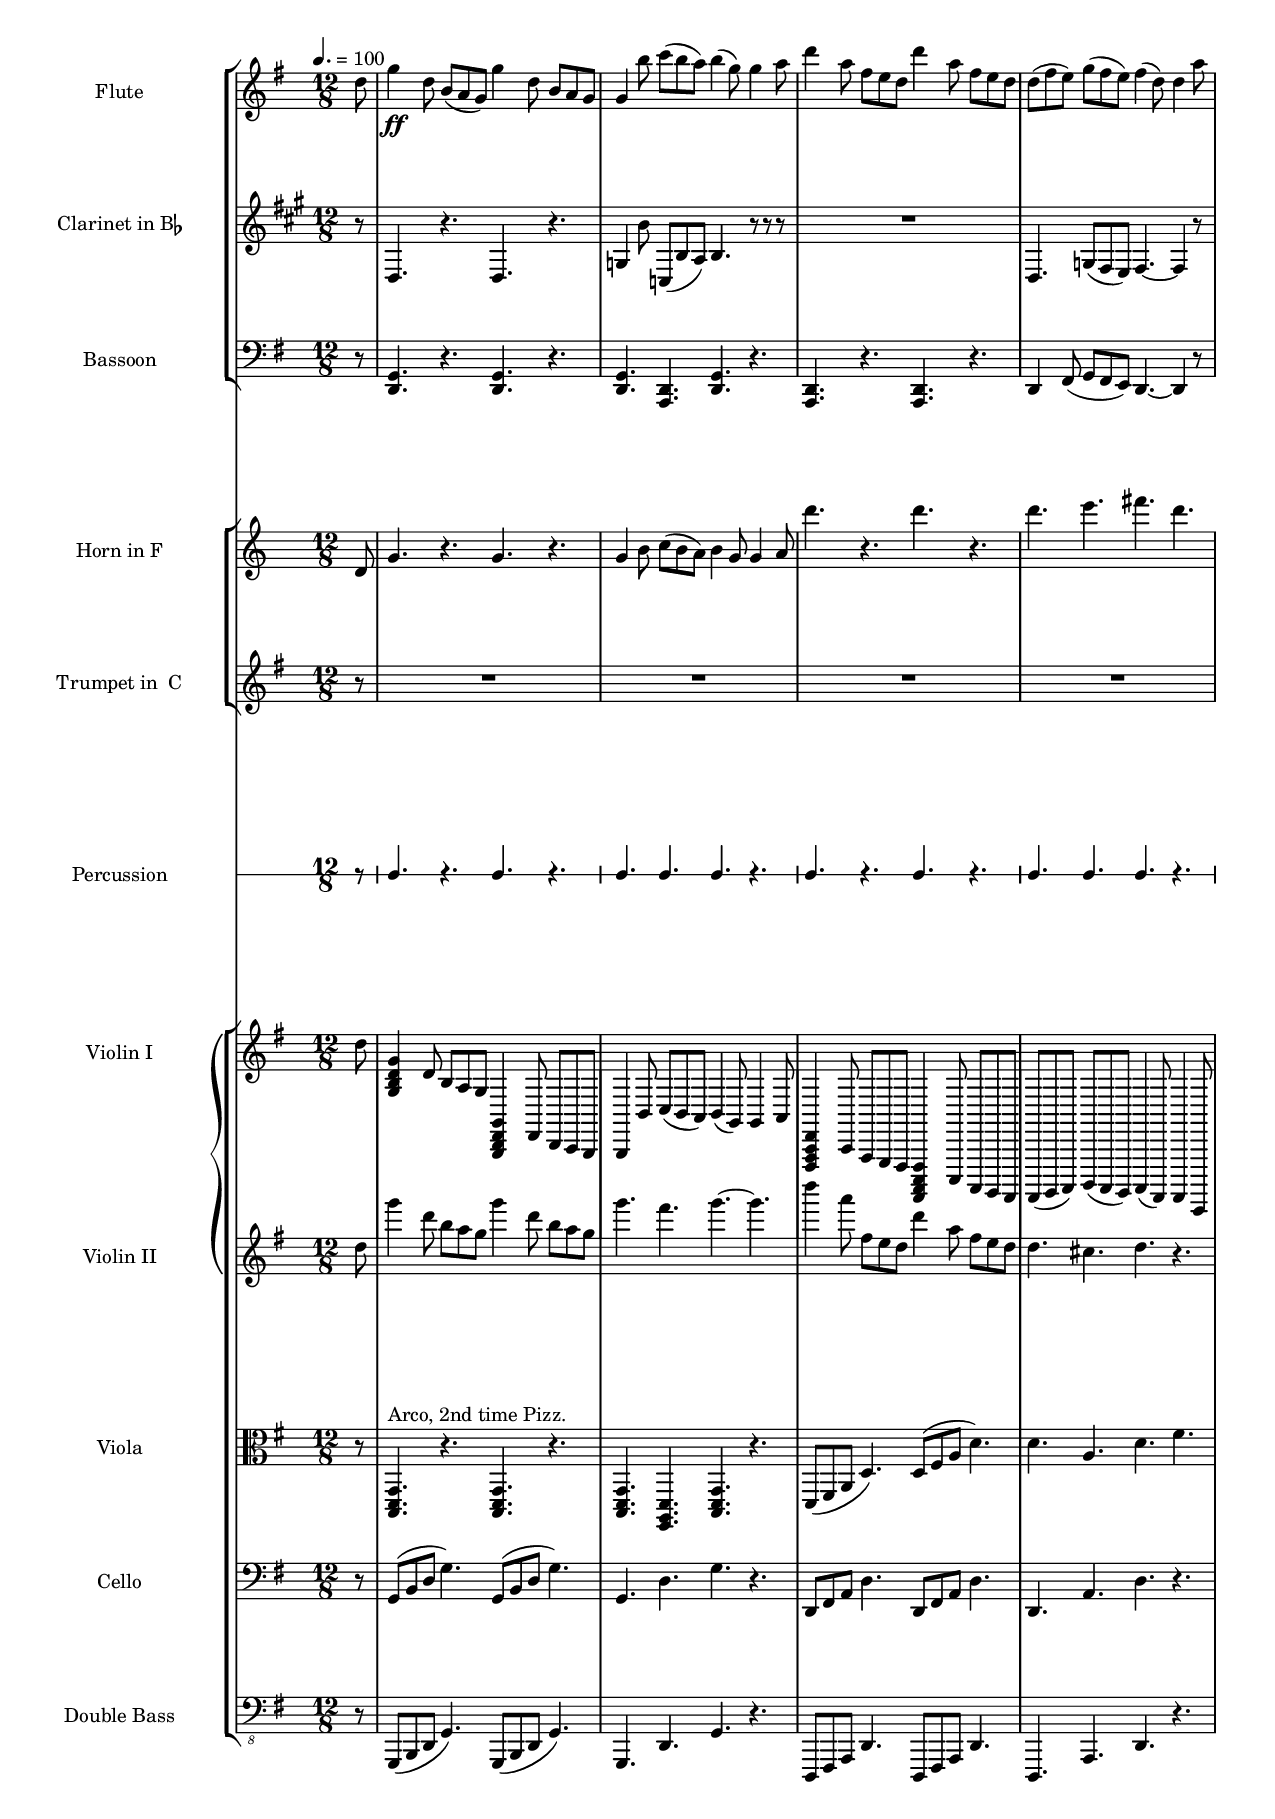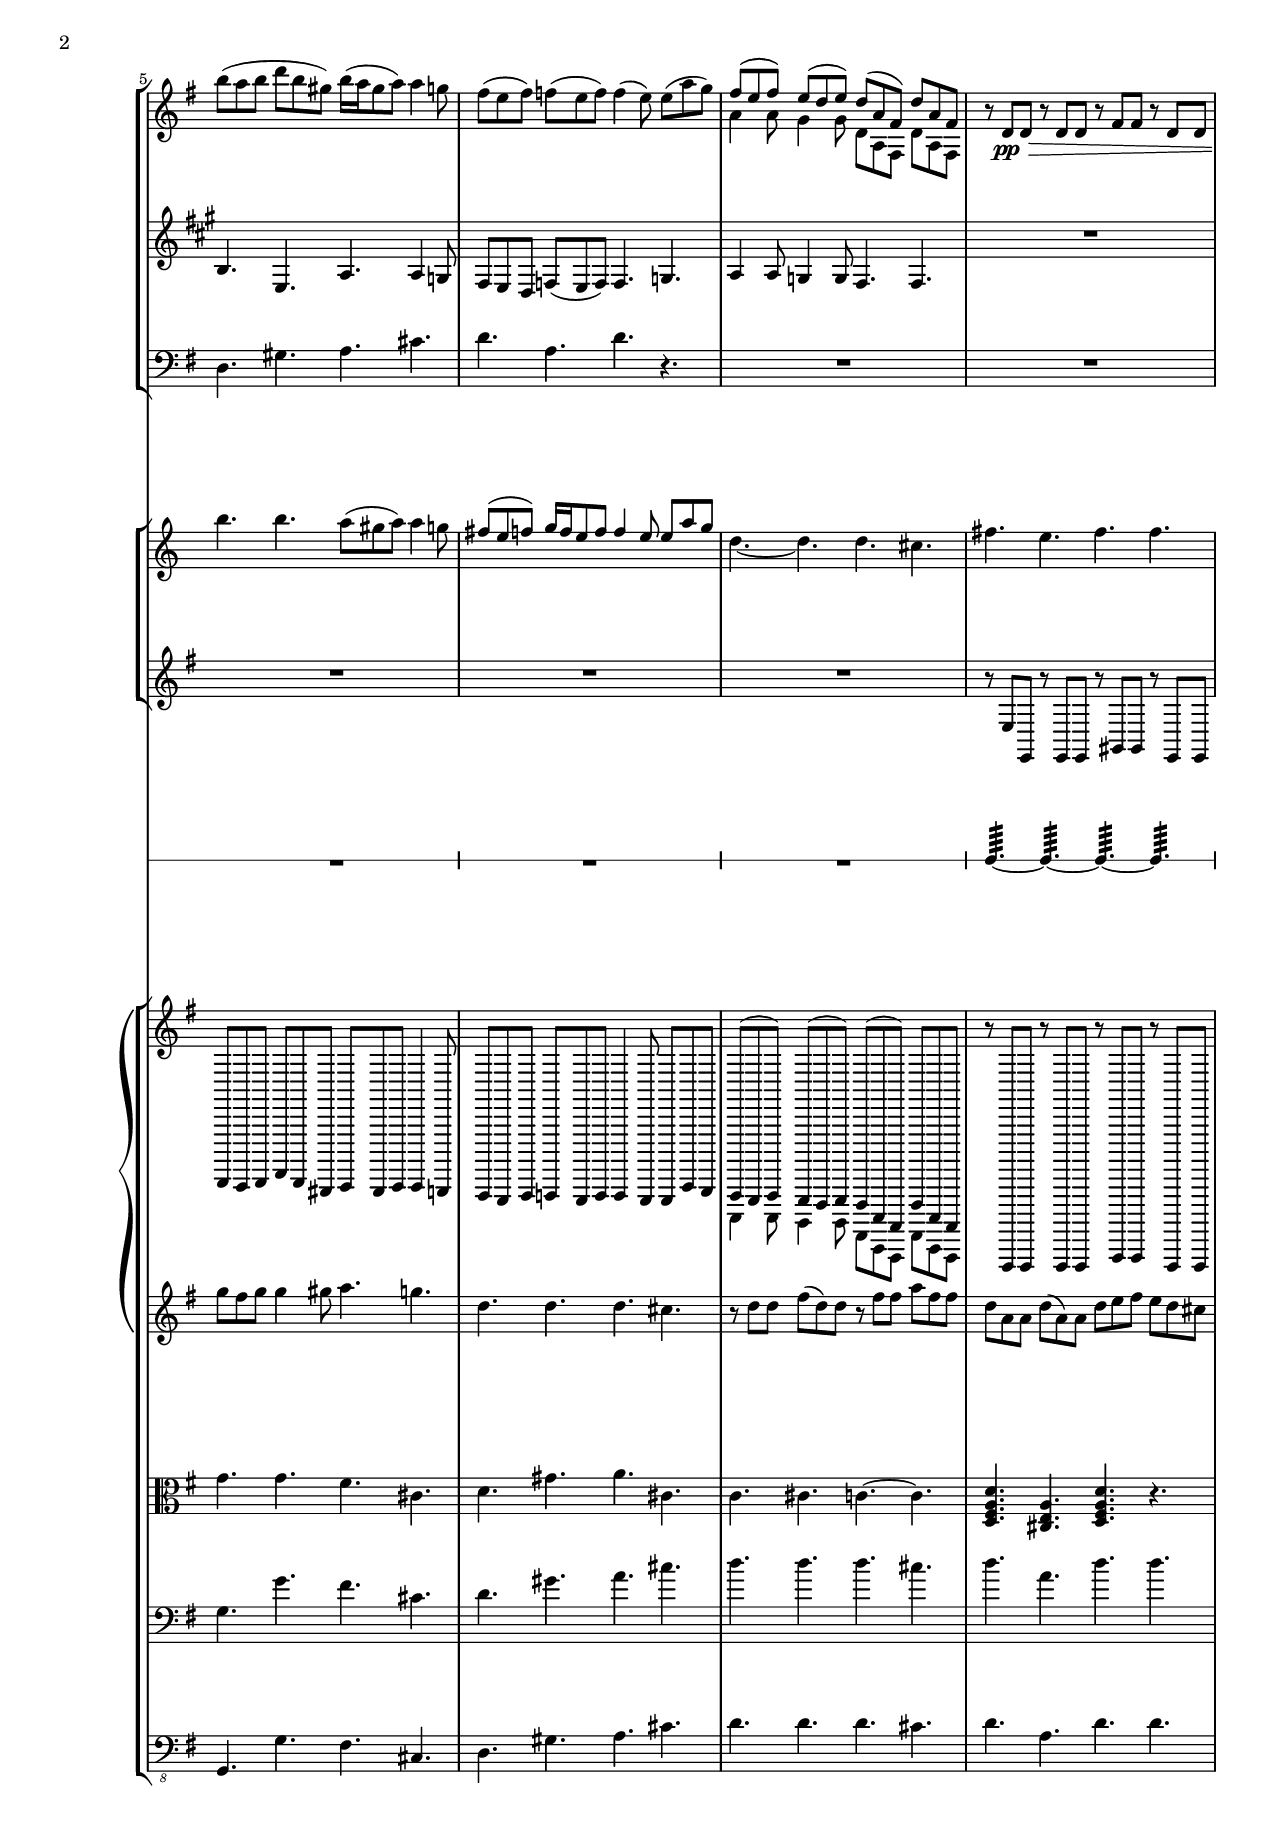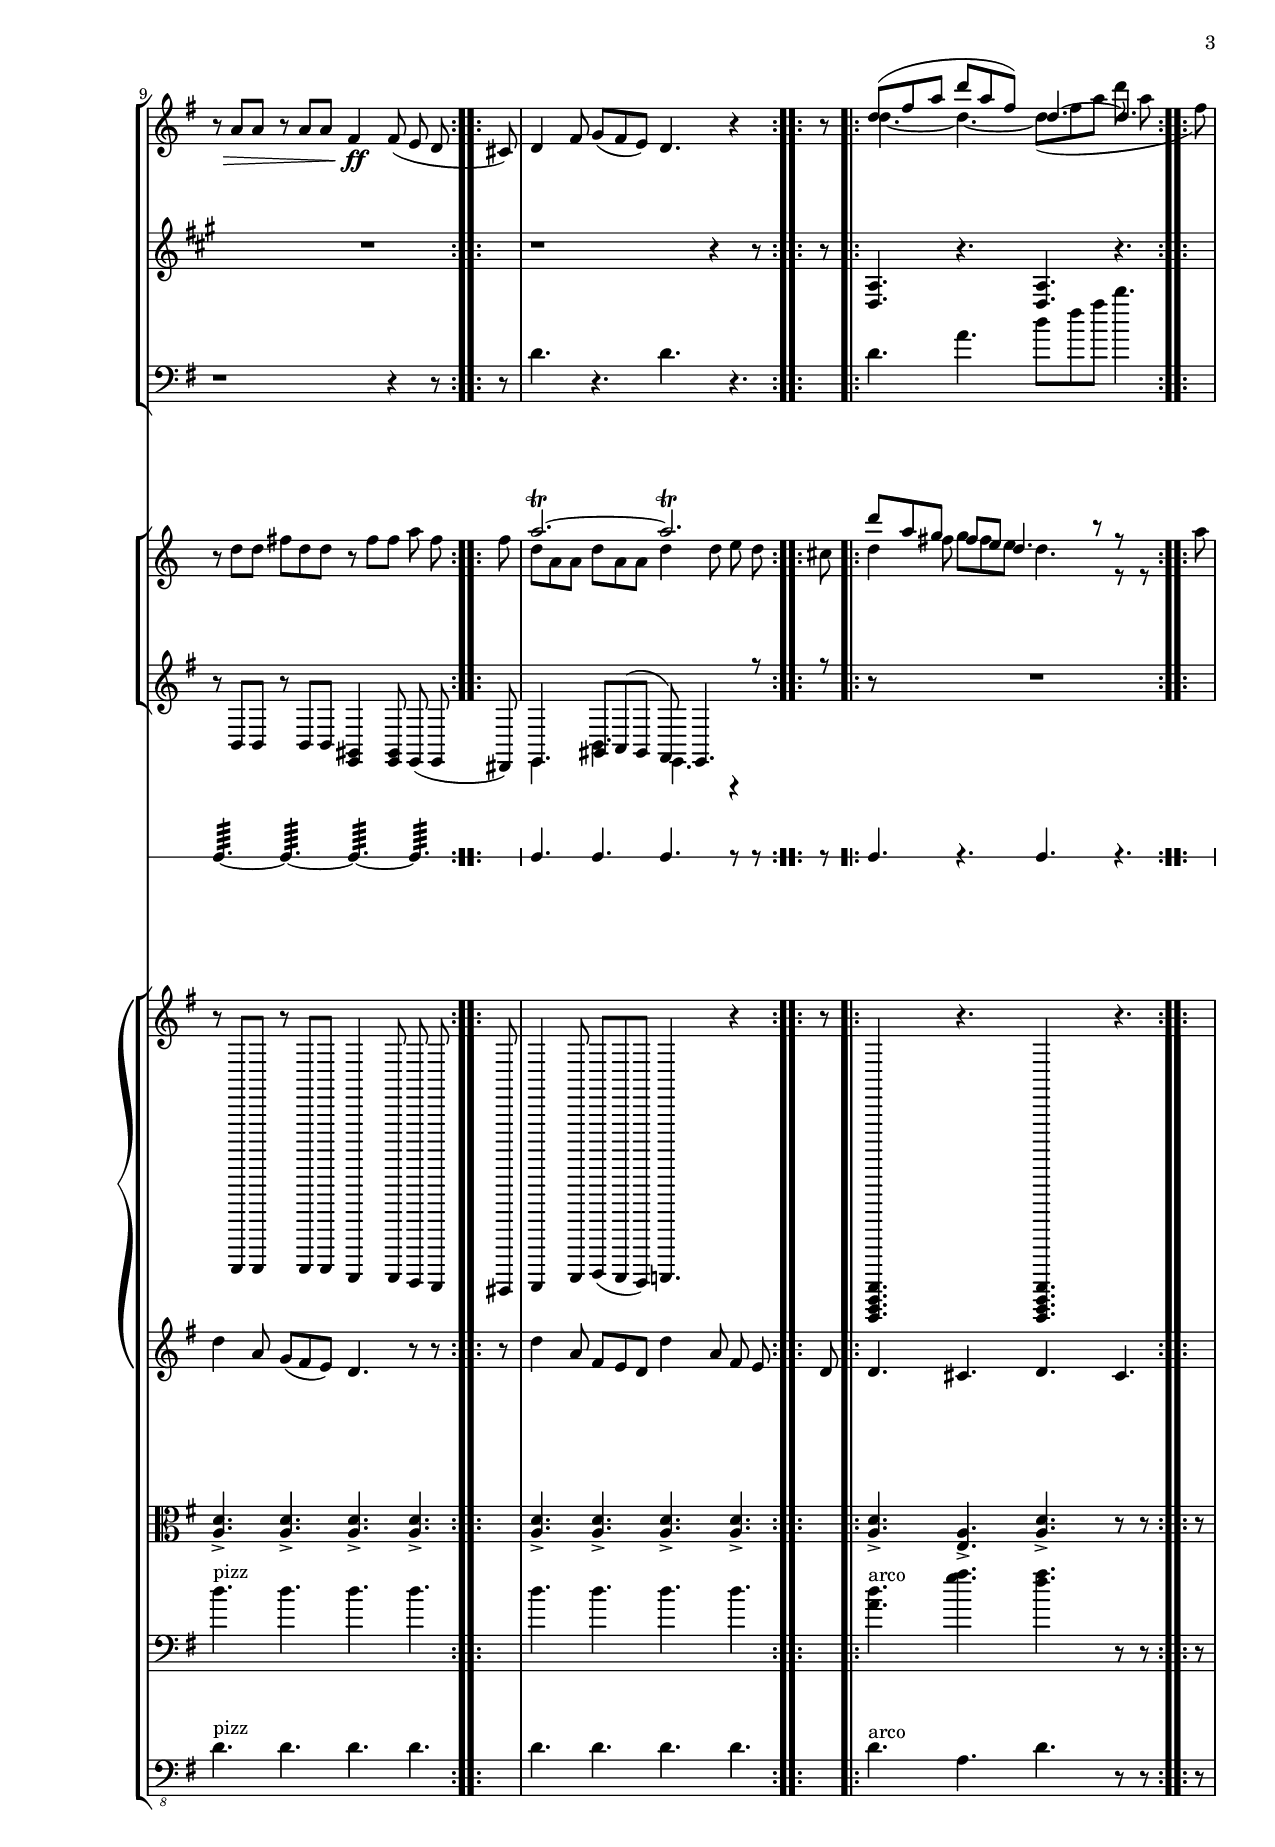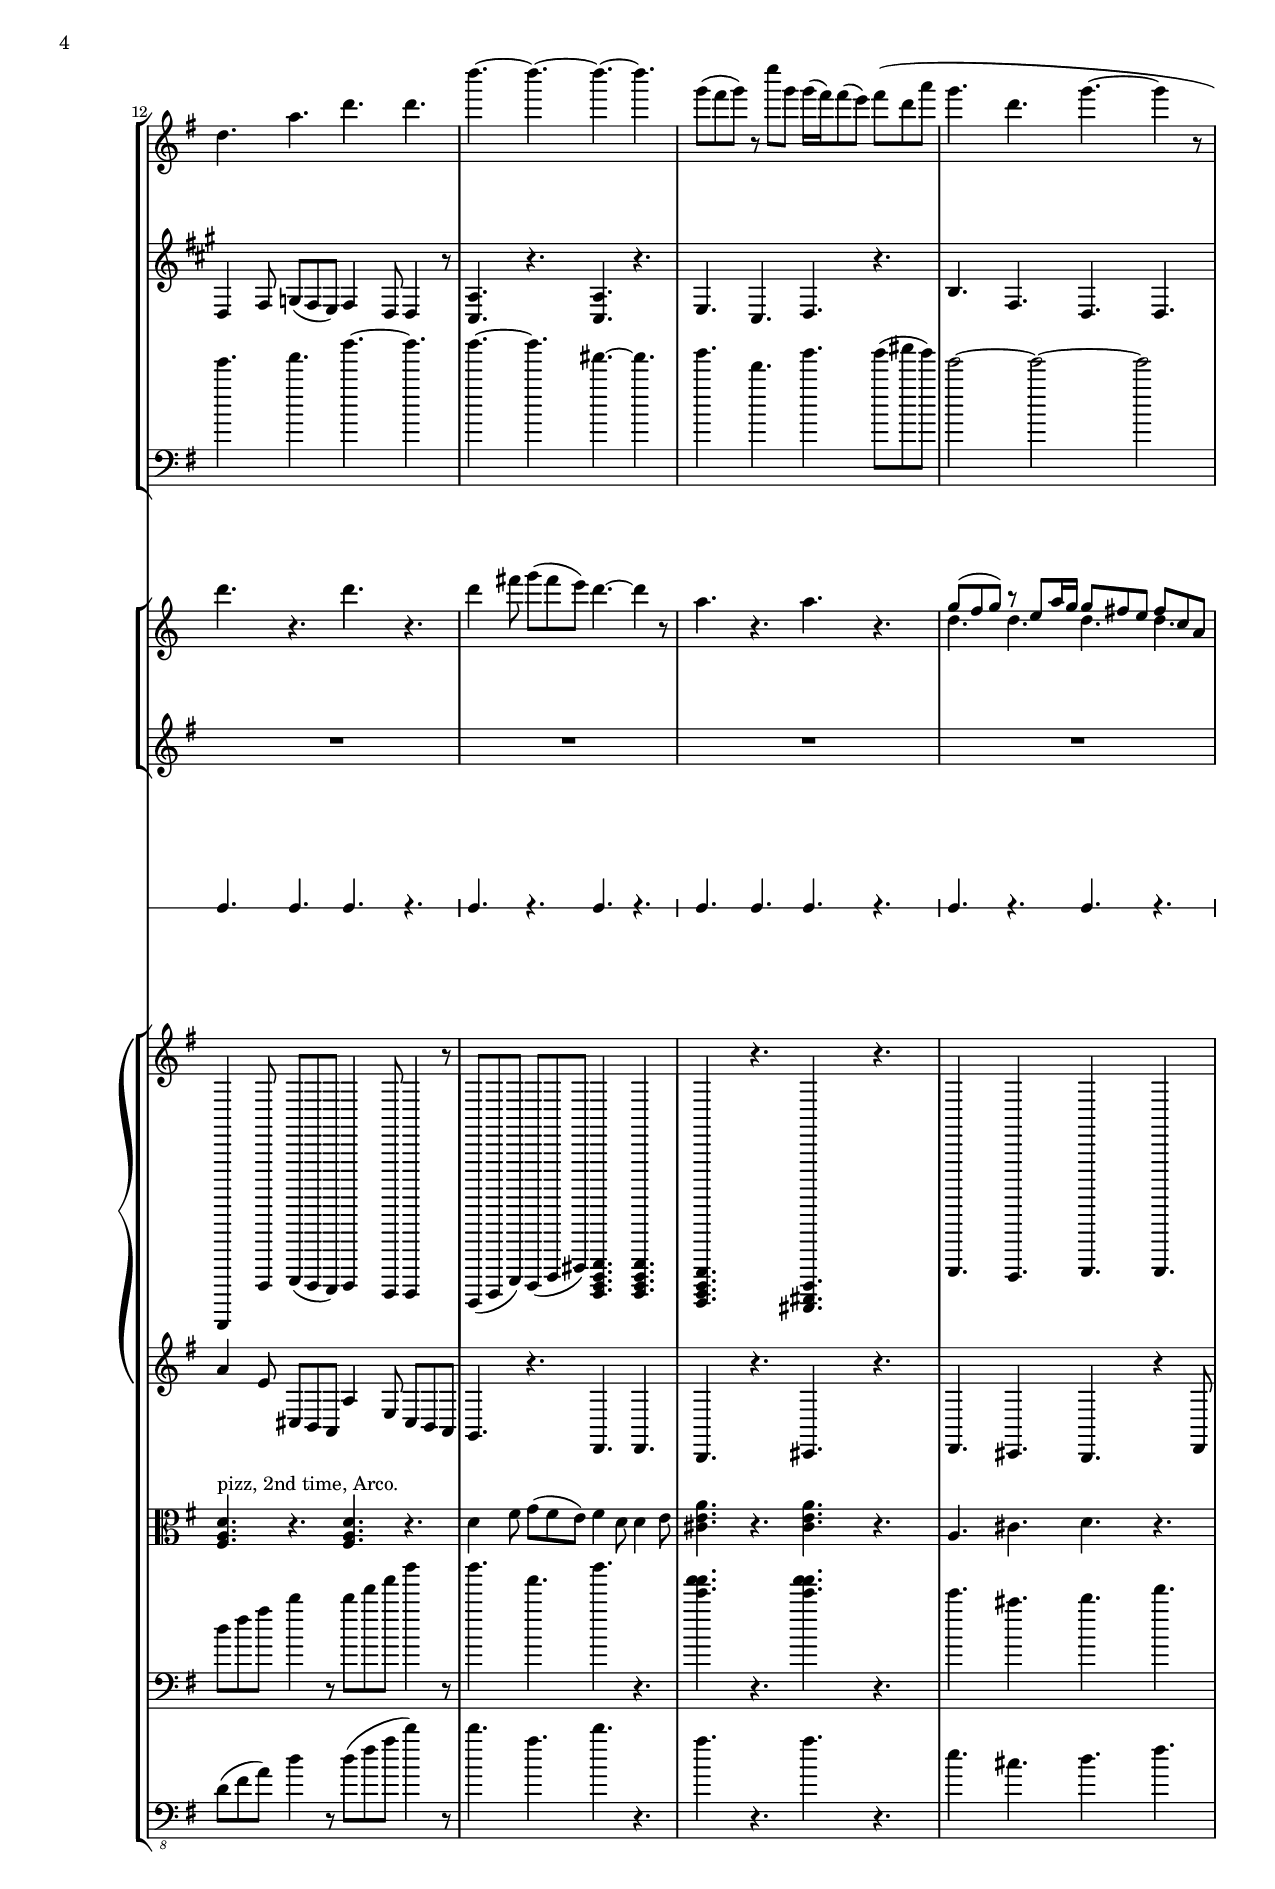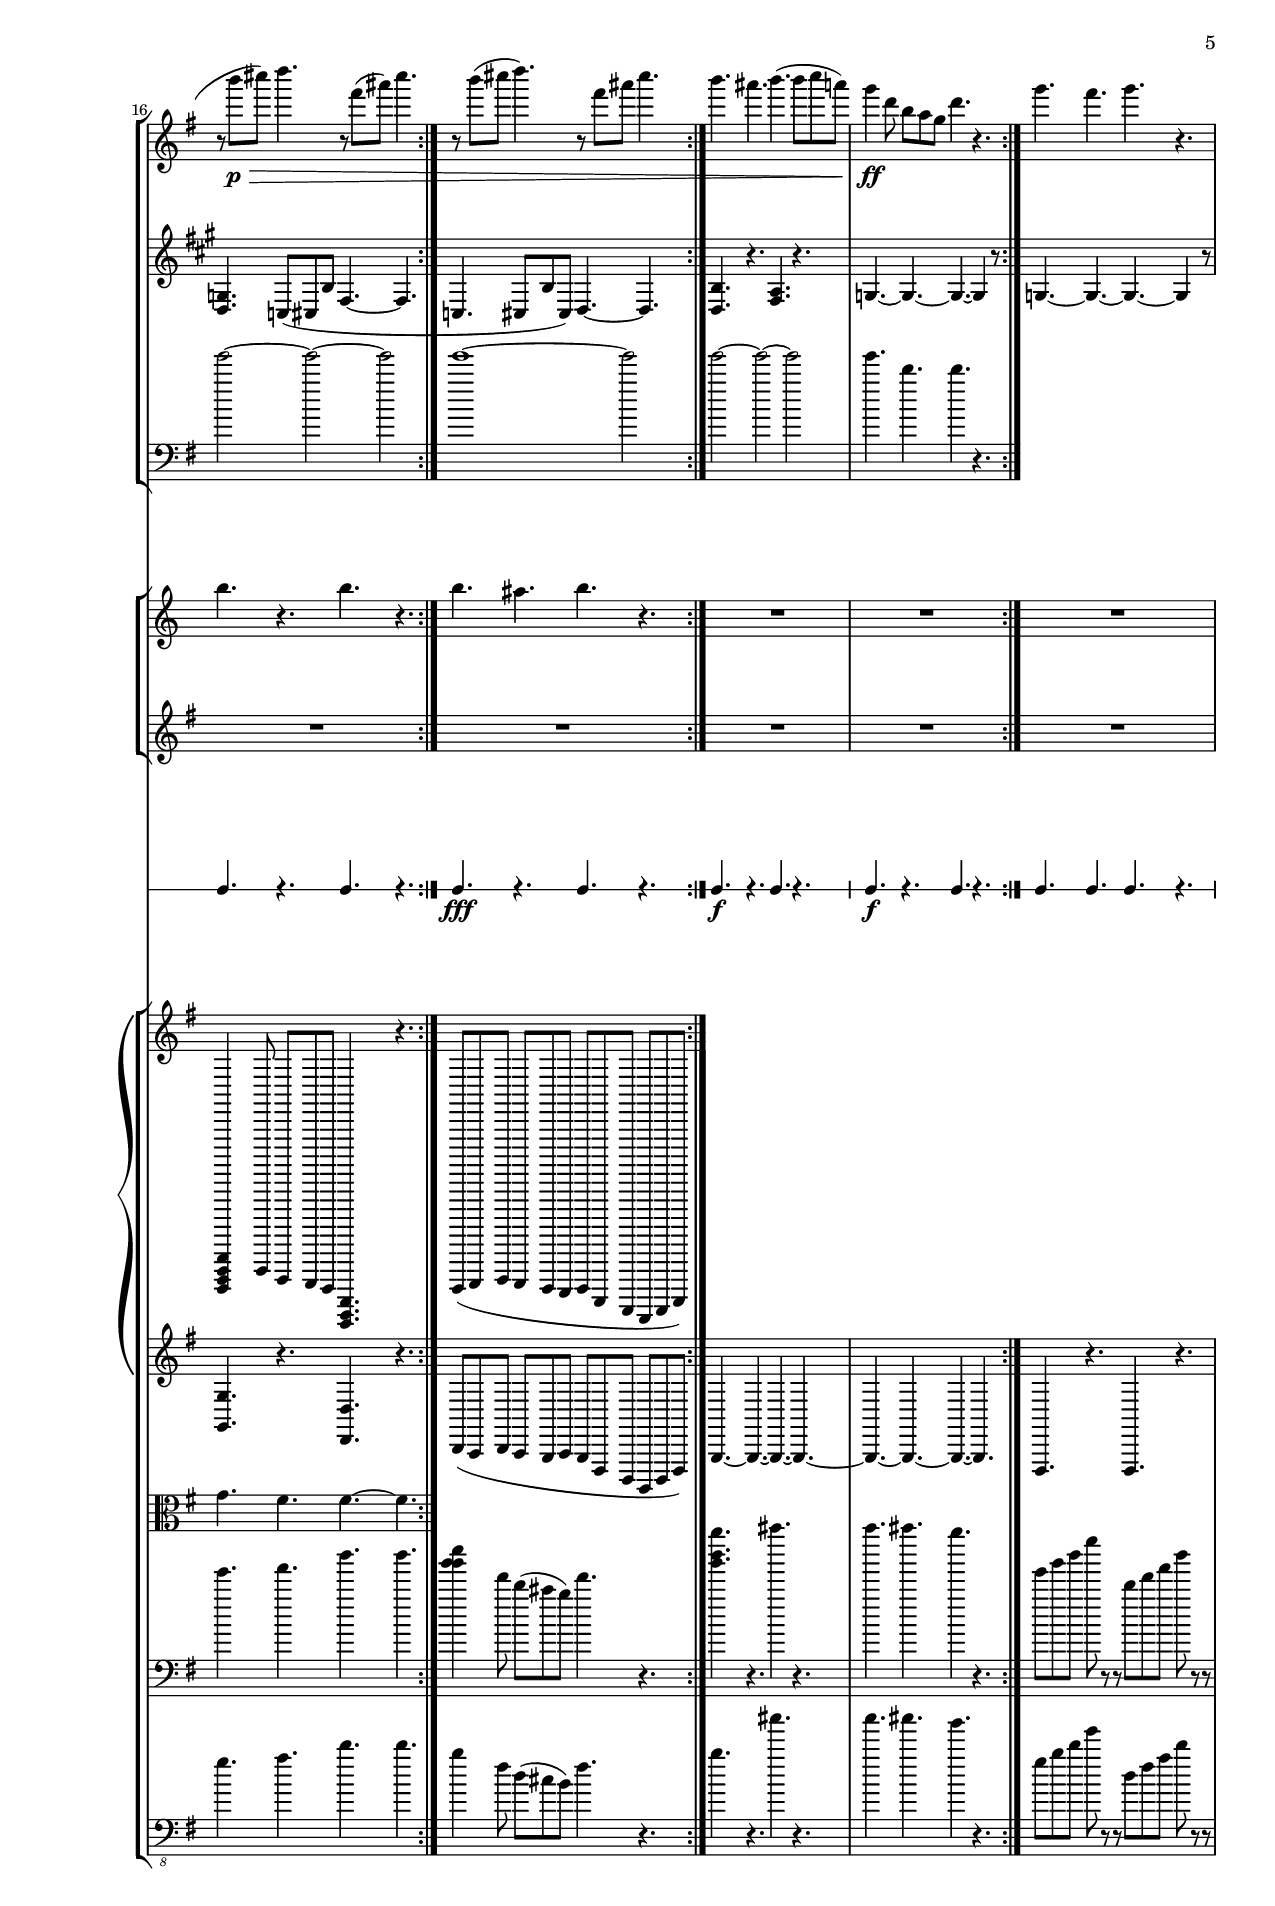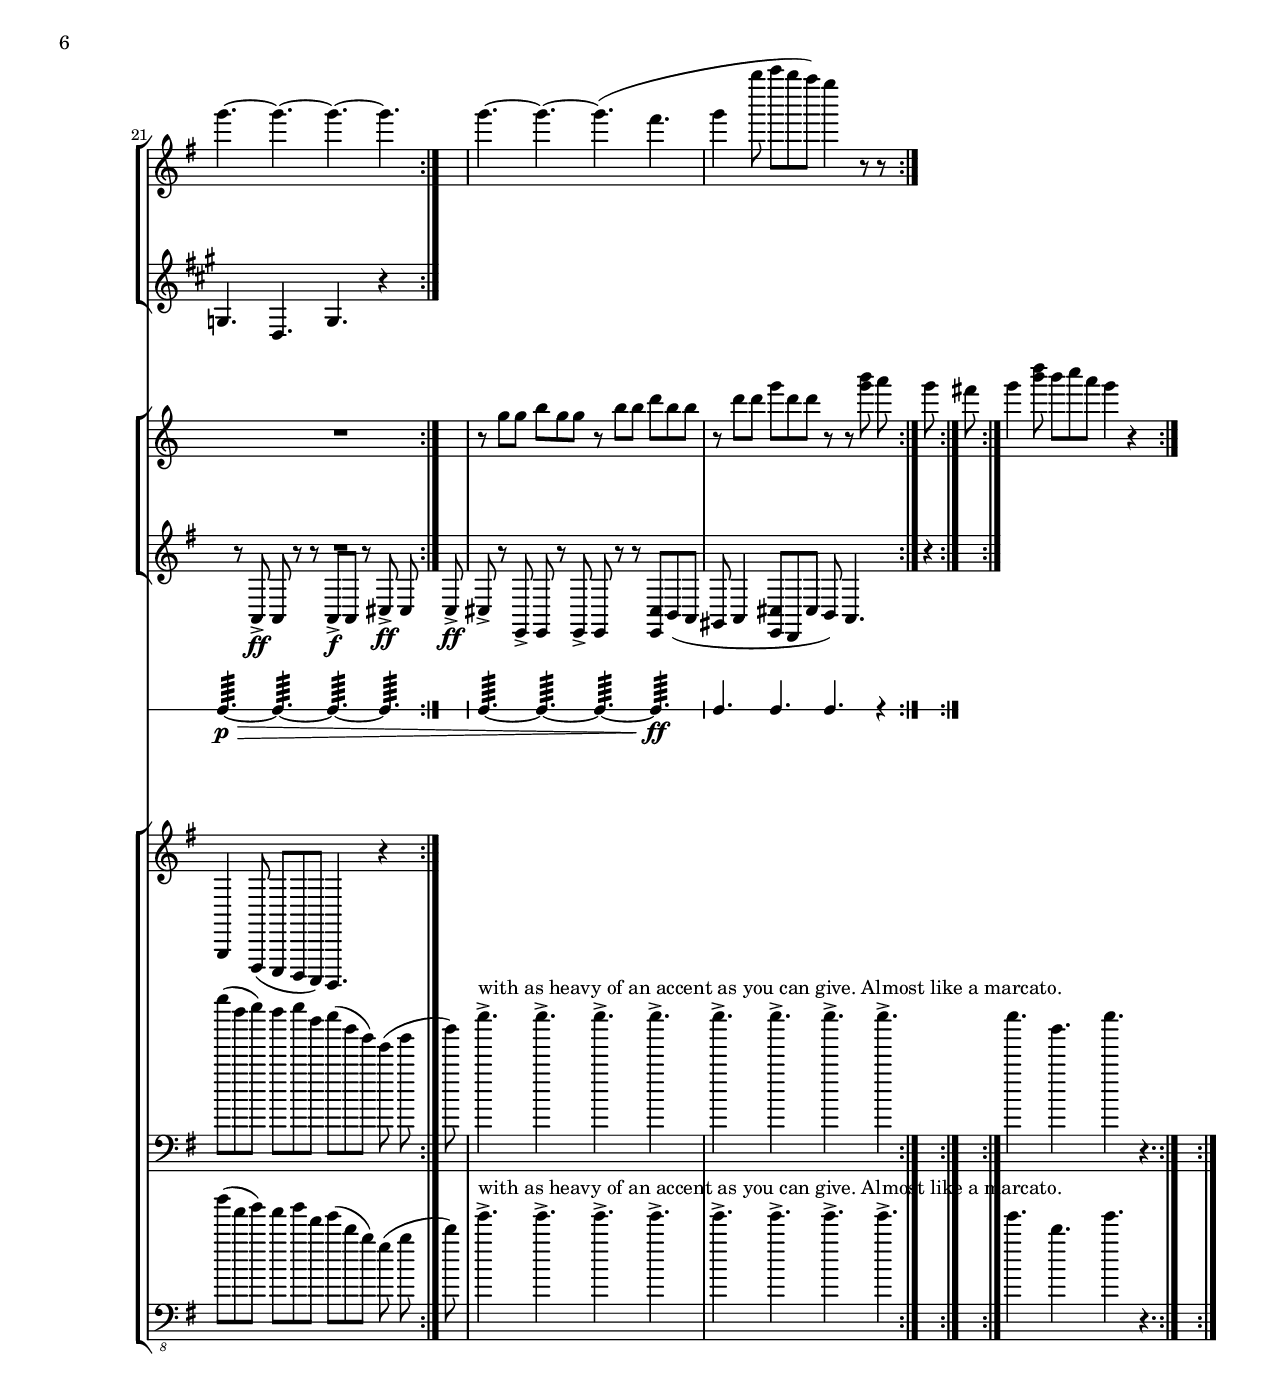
%!TEX TS-program = Lilypond

#(set-global-staff-size 17)
\paper {
#(set-paper-size "legal")

  indent = 3.0\cm  % space for instrumentName
  short-indent = 1.5\cm  % space for shortInstrumentName
}
global=
{\time 12/8
\tempo 4. = 100
}
%flute section, 2 flutes

fluteMusic =
 \relative c'  
 {\key g \major
{\global

\repeat volta 2 {
\partial 8 d'8 |
g4\ff d8 b( a g) g'4 d8 b a g |
g4 b'8 c( b a) b4( g8) g4 a8 |
d4 a8 fis e d d'4 a8 fis e d |
d8( fis e) g( fis e) fis4( d8) d4 a'8 |
b8( a b d b gis) b16( a16 gis8 a) a4 g8 |
fis8( e fis) f( e f) f4( e8) e( a g) |
<<

{ \voiceOne
fis8( e fis) e( d e) d( a fis) d' a fis |
}

\new Voice
{ \voiceTwo
a4 a8 g4 g8 d a fis d' a fis |
}
>>
\oneVoice
r8 d'8\pp\> d r8 d8 d r8 fis8 fis r8 d8 d |
r8 a'8 a r8 a a fis4\ff fis8( e d cis) |
d4 fis8 g( fis e) d4. r4 
}

\repeat volta 2 {r8 |
<<
 \new Voice
{ \voiceOne
d'8( fis a d a fis) d4.~ d4. |
}
\new Voice
{ \voiceTwo
d4.~ d4.~ d8( fis a d a fis) |
}
>>
\oneVoice d4. a' d d |
d'4.~ d~ d~ d |
g,8( fis g) r8 e'8 g, g16( fis) fis8( e) fis( d a' |
g4. d g~ g4 r8 |
r8 b8(\p\> cis) d4. r8 fis,8( ais) cis4. |
r8 b8( cis d4.) r8 fis, ais cis4. |
b4. ais b (b8( c a) |
g4\ff d8 b a g d'4. r4. |
g4. fis g r4. |
g4.~ g~ g~ g |
g4.~ g~ g(  fis|
g4 b'8( c b a) g4 r8 r8 } } }


% Pitches as written on a manuscript for Clarinet in BFlat
% are transposed to concert pitch.
clarinetMusic =  \relative c'' { \key g \major
\global
{\transpose c' bes
 {\repeat volta 2 {
r8 |
d4. r4.  d4. r4. |
g4 b'8 c( b a) b4. r8 r8 r8 |
R1*12/8 |
d4. g8( fis e) fis4.~ fis4 r8 | 
b4. e4. a4. a4 g8 |
fis8 e d f( e f) f4. g4. |
a4 a8 g4 g8 fis4. fis4. |
R1*12/8*2 |
r1 r4 r8} \repeat volta 2 {r8 |
<d a>4. r4. <d a>4. r4. |
d4 fis8 g( fis e) fis4 d8 d4 r8 |
<a cis>4. r4. <a cis>4. r4. |
e4. cis d r4. |
b4. fis4. d4. d4. |
<d g>4. c8( cis b fis4.~ fis4. |
c4. cis8( b cis) d4.~ d4. |
<b d>4. r4. <fis a>4. r4. |
g4.~ g4.~ g4.~ g4 r8 |
g4.~ g4.~ g4.~ g4 r8 |
g4. d4. g4. r4 
}
} } }

% for 2 trumpets
trumpetMusic = 
\relative c' { \key g \major 
{\transpose c' d  \repeat volta 2 {
r8 |

R1*12/8*7
r8 d'8 d r8 d8 d r8 fis8 fis r8 d8 d |
r8 a8 a r8 a8 a <d fis>4 <d fis>8 d( d cis) |

<<
{ \voiceOne
d4. fis8 g( fis e) d4. r8 r8}
\new Voice
{ \voiceTwo
d4. a d r4 }

>>
\oneVoice


\repeat volta 2 {r8 |
 R1*12/8*10
r8 g8\ff\accent g r8 r8 g8\f\accent g8 r8 b8\ff\accent b8 b8\ff\accent b\accent |
r8 d8\accent d r8 d8\accent d r8 r8 <b d>8 a( g fis |
g4 <b d>8 c( b a) g4. r4 } } } }

%for 2 bassoons
bassoonMusic =

\relative c {
\clef bass \key g\major
\global
\repeat volta 2 
{ r8 |
<g d>4. r4. <g d>4. r4. |
<g d>4. <d a> <g d> r4.|
<d a>4. r4. <d a>4. r4.  |
 d4 fis8( g fis e) d4.~ d4 r8 |
d'4. gis a cis |
 d4. a d r4. |
R1*12/8*2
r1 r4 r8 } \repeat volta 2 {r8 |
d4. r4. d4. r4. |
d4. a'4. d8 fis a d4. |
g4. a4. d4.~ d4. |
d4.~ d4. ais4.~ ais4. |
b4. fis b b8( cis b) |
g2~ g2~ g2 |
g2~ g2~ g2 |
g1~ g2 |
g2~ g2~ g2 |
g4. d4. d4. r4. |} }

%for 2 oboes
oboeMusic =
\relative c'
{ \key g \major
\global
\repeat volta 2 {
r8
R1*12/8*10}
\repeat volta 2 {a8 |
<a d>4. a8 fis e d <a d>4. a8 fis e d |
d4 fis'8 g fis e fis4 d8 d4 e8 |
<e a>4. e8 cis b a <e a>4. e8 cis b a |
g'8 fis e  r8 g8\grace fis e fis r8 d8 a |
b8 d g fis a cis d a fis d4 fis |
<fis b>4 fis8 d' cis b <cis fis>4 cis a gis fis |<fis b>4  fis'8 d d cis b <ais cis>4 fis8 e d cis |
<<
{ \voiceOne
b8 ais b ais4. b fis d b4 d8 |}
\new voice
{ \voiceTwo
d4. cis b cis r2 r4 |
} >>
\oneVoice
<d g>4  d'8 b a g <d g>4 a8 fis e d |
g8( a b) a( g fis) g(d b) g( d b) |R1*12/8*2
g4 b8 c( b a) g4. r4 |
} }

% Key signature is often omitted for horns
hornMusic = \transpose c' f
 \relative c 
{\global

\repeat volta 2 { d'8 |
 g4. r4. g4. r4. |
g4 b8 c( b a) b4 g8 g4 a8 |
d'4. r4. d4. r4. |
  d4. e fis d |
b4. b4. a8( gis a) a4 g8 |
<<
{ \voiceOne fis8( e f)g16 f e8 f f4 e8 e a g |
\new Voice
{ \voiceTwo d4.~ d4. d4. cis4. |
}
}

>>

\oneVoice
fis4. e fis fis|
r8 d8 d fis d d r8 fis8 fis a fis fis |
<<
{ \voiceOne
 a2.~\trill  a2.\trill |
d8 a g fis e d4. r8 r8 
}\new Voice
{ \voiceTwo d8 a a d a a d4 d8 e d cis |
d4 fis8 g fis e d4. r8 r8 
}
>>
\oneVoice
}
\repeat volta 2 { a'8 |
d4. r4. d4. r4. |
d4 fis8 g( fis e) d4.~ d4r8|
a4. r4. a4. r4. |<<
{ \voiceOne
g8( f g) r8 e8a16 g g8 fis e fis c a |}
\new Voice
{ \voiceTwo d4. d4. d4. d4.|}
>>
\oneVoice
b'4. r4. b4. r4. |
b4. ais b r4.|
 R1*12/8 |
R1*12/8
R1*12/8
R1*12/8
r8 g8 g b g g r8 b8 b d b b |
r8 d8 d g d d r8 r8 <g b> a g fis |
g4 <b d>8 b c a g4 r4 }  }

percussionMusic = \relative c
{ \key g \major \global

\repeat volta 2 {\partial 8 r8 |
g4. r4. g4. r4. |
g4. d g r4. |
d4. r4. d4. r4. |
d4. a d r4. |
 R1*12/8
 R1*12/8
 R1*12/8
d4.:64~ d4.:64~ d4.:64~ d4.:64 |
d4.:64~ d4.:64~ d4.:64~ d4.:64 |
d4. a, d r8 r8 }  \repeat volta 2 {r8 |
d4. r4. d4. r4. |
d4. a d r4. |
a4. r4. a4. r4. |
e4. cis d r4. |
g4. r4. d4. r4. |
b4. r4. ais4. r4. |
b4.\fff r4. fis4. r4. 
b4.\f r4. a4. r4. |
g4.\f r4. d' r4. |
g4. d' g r4. |
g4.:64~\p\> g4.:64~ g4.:64~ g4.:64 |
g4.:64~ g4.:64~
g4.:64~
g4.:64\ff |
g4. d g r4 } } 

violinIMusic = \relative c' { \key g \major \repeat volta 2 {
d'8 |
<g, d b g>4 d8 b a g <g, d b g>4 d8 b a g|
g4 b'8 c( b a) b4( g8) g4 a8 |
<d, a fis d>4 a8 fis e d  <d a fis d>4 a8 fis e d |
d8( e fis) g( fis e) fis4( d8) d4 a8 |
b8 a b d b gis a gis a a4 g8 |
fis8 e fis f e f f4 e8 e a g |
<<

{ \voiceOne
fis8( e fis) e( d e) d( a fis) d' a fis |
}

\new Voice
{ \voiceTwo
a4 a8  g4 g8 d a fis d' a fis |
}
>>
\oneVoice
r8 d8 d r8 d8 d r8 fis8 fis r8 d8 d |
r8 a8 a r8 a a fis4 fis8 e d cis |
d4 fis8 g( fis e) f4. r4 
}
\repeat volta 2
{r8 |
<d a fis d>4. r4. <d a fis d>4. r4.  |
d4 fis'8 g( fis e) fis4 d8 d4 r8 |
b8( d g) fis( a cis) <d a fis d>4. <d a fis d>4. |
<b fis d b>4. r4. <fis cis ais>4. r4. |
b4. a4. b4. b4. |
<g d b g>4 d8 b a g <d a fis>4. r4. |
g8( a b a g fis g d b g b d) |



 }
}
violinIIMusic = \relative c' { \key g \major
\global

\repeat volta 2 {d'8 |
g'4 d8 b a g g'4 d8 b a g |
g'4. fis g4.~ g4. |
d'4 a8 fis, e d d'4 a8 fis e d |
d4. cis d r4. |
g8 fis g g4 gis8  a4. g |
d4. d d cis |
r8 d8 d fis( d) d r8 fis8 fis a fis fis |
 d8 a a d( a) a d8 e fis e d cis |
d4 a8 g( fis e) d4. r8 r8  }
 \repeat volta 2 {r8 |
 d'4 a8 fis e d d'4 a8 fis e d |
 d4. cis d cis |
 a'4 e8 cis, b a a'4 e8 cis b a |
g4. r4. d4. d4. |
b4. r4. cis4. r4. |
d4. cis b r4 d8 |<g=, g'>4. r4. <d d'>4. r4. b8( a b a g a g d b g b d) |
g4.~ g4.~ g4.~ g4.~ |
g4.~ g4.~ g4.~ g4. |
d4. r4. d4. r4. |
g4 d8( c b a) g4. r4 
}

}

violaMusic = \relative c { \clef alto \key g \major \repeat volta 2 { r8 |
<g d b>4.^\markup "Arco, 2nd time Pizz." r4. <g d b> r4. |
 <g d b>4. <d a fis> <g d b> r4.|
d8( fis a d4.) d8( fis a d4.) |d4. a d fis |
g4. g fis cis |
d4. gis a cis, |
c4. cis c4.~ c4. |
<d a fis d>4. <a e cis> <d a fis d> r4. |
<d a>4.\accent <d a>4.\accent <d a>4.\accent <d a>4.\accent |
<d a>4.\accent <d a>4.\accent <d a>4.\accent <d a>4.\accent |
<d a>4.\accent <a e>\accent <d a>\accent r8 r8 
}
\repeat volta 2 { r8 |
<d a fis>4. ^\markup "pizz, 2nd time, Arco." r4. <d a fis>4. r4. |
d4 fis8 g( fis e) fis4 d8 d4 e8 |
<a e cis>4. r4. <a e cis>4. r4. |
a,4. cis d r4. |
g='4. fis4. fis4.~ fis4. |





} }
celloMusic = \relative c, { \clef bass \key g \major 
\repeat volta 2 {\partial 8  r8 |
g'8( b d g4.) g,8( b d g4.) |
g,4. d' g r4.|
d, 8 fis a d4. d, 8 fis a d4. |
d,4. a' d4. r4. |
g4. g' fis cis |
d4. gis a cis |
d4. d4. d4. cis4. |
d4. a d d |
d4.^ \markup "pizz" d d d |
d4. d d d |
<d a>4.^ \markup "arco" <g a> <fis a> r8 r8  }
\repeat volta 2 { r8 |
d8 fis a d4 r8 d8 fis a d4 r8 |
d4. a d r4. 
<a e a>4. r4. <a e a>4. r4. |
e4. cis d fis |
g4. a d d |
<b e b>4 fis8 d( cis b) fis'4. r4. |
<b d b'>4. r4. cis'4. r4. |
 c4. cis b r4. |
g,8 b d g8 r8 r8 d,8 fis a d8 r8 r8 |
d'( a b) a b fis g(d b) g( b d) |
g4.^\markup "with as heavy of an accent as you can give. Almost like a marcato."\accent  g4.\accent g4.\accent  g4.\accent |
g4.^\accent g4.^\accent g4.^\accent g4.^\accent |
g4. d g r4. |
} }
bassMusic = \relative c, { \clef "bass_8" \key g \major 
\repeat volta 2 { \partial 8 r8 |
g,8( b d g4.) g,8( b d g4.) |
g,4. d' g r4.|
d, 8 fis a d4. d, 8 fis a d4. |
d,4. a' d4. r4. |
g4. g' fis cis |
d4. gis a cis |
d4. d4. d4. cis4. |
d4. a d d |
d4.^ \markup "pizz" d d d |
d4. d d d |
d4.^ \markup "arco"  a d r8 r8  \repeat volta 2 { r8 |
d8( fis a) d4 r8 d8( fis a d4) r8 |
d4. a d r4. 
a4. r4. a 4. r4. |
e4. cis d fis |
g4. a d d |
b4 fis8 d( cis b) fis'4. r4. |
b4. r4. cis'4. r4. |
c4. cis b r4. |
g,8 b d g8 r8 r8 d,8 fis a d8 r8 r8 |
d'( a b) a b fis g(d b) g( b d) |
g4.^   \markup "with as heavy of an accent as you can give. Almost like a marcato."\accent  g4.\accent g4.\accent  g4.\accent |
g4.^\accent g4.^\accent g4.^\accent g4.^\accent |
g4. d g r4. |
} }

}

\score {
  <<
    \new StaffGroup = "StaffGroup_woodwinds" <<
      \new Staff = "Staff_flute" {
        \set Staff.instrumentName = #"Flute"
        % shortInstrumentName, midiInstrument, etc.
        % may be set here as well
        \fluteMusic
      }
      \new Staff = "Staff_clarinet" {
        \set Staff.instrumentName =
        \markup { \concat { "Clarinet in B" \flat } }
        % Declare that written Middle C in the music
        %  to follow sounds a concert B flat, for
        %  output using sounded pitches such as MIDI.
        \transposition bes
        % Print music for a B-flat clarinet
        \transpose bes c' \clarinetMusic }
              \new Staff = "Staff_bassoon" {
        \set Staff.instrumentName = #"Bassoon"
        % shortInstrumentName, midiInstrument, etc.
        % may be set here as well
        \bassoonMusic

}
>>
    \new StaffGroup = "StaffGroup_brass" <<
      \new Staff = "Staff_hornI" {
        \set Staff.instrumentName = #"Horn in F"
        \transposition f
        \transpose f c' \hornMusic
      }
      \new Staff = "Staff_trumpet" {
        \set Staff.instrumentName = #"Trumpet in  C"
        \trumpetMusic
      }
    >>
    \new RhythmicStaff = "RhythmicStaff_percussion" <<
      \set RhythmicStaff.instrumentName = #"Percussion"
      \percussionMusic
    >>

       \new StaffGroup = "StaffGroup_strings" <<
      \new GrandStaff = "GrandStaff_violins" <<
        \new Staff = "Staff_violinI" {
          \set Staff.instrumentName = #"Violin I"
          \violinIMusic
        }
        \new Staff = "Staff_violinII" {
          \set Staff.instrumentName = #"Violin II"
          \violinIIMusic
        }
      >>
      \new Staff = "Staff_viola" {
        \set Staff.instrumentName = #"Viola"
        \violaMusic
      }
      \new Staff = "Staff_cello" {
        \set Staff.instrumentName = #"Cello"
        \celloMusic
      }
      \new Staff = "Staff_bass" {
        \set Staff.instrumentName = #"Double Bass"
        \bassMusic
      }
    >>
  >>
  \layout { }
}

\version "2.16.2"
